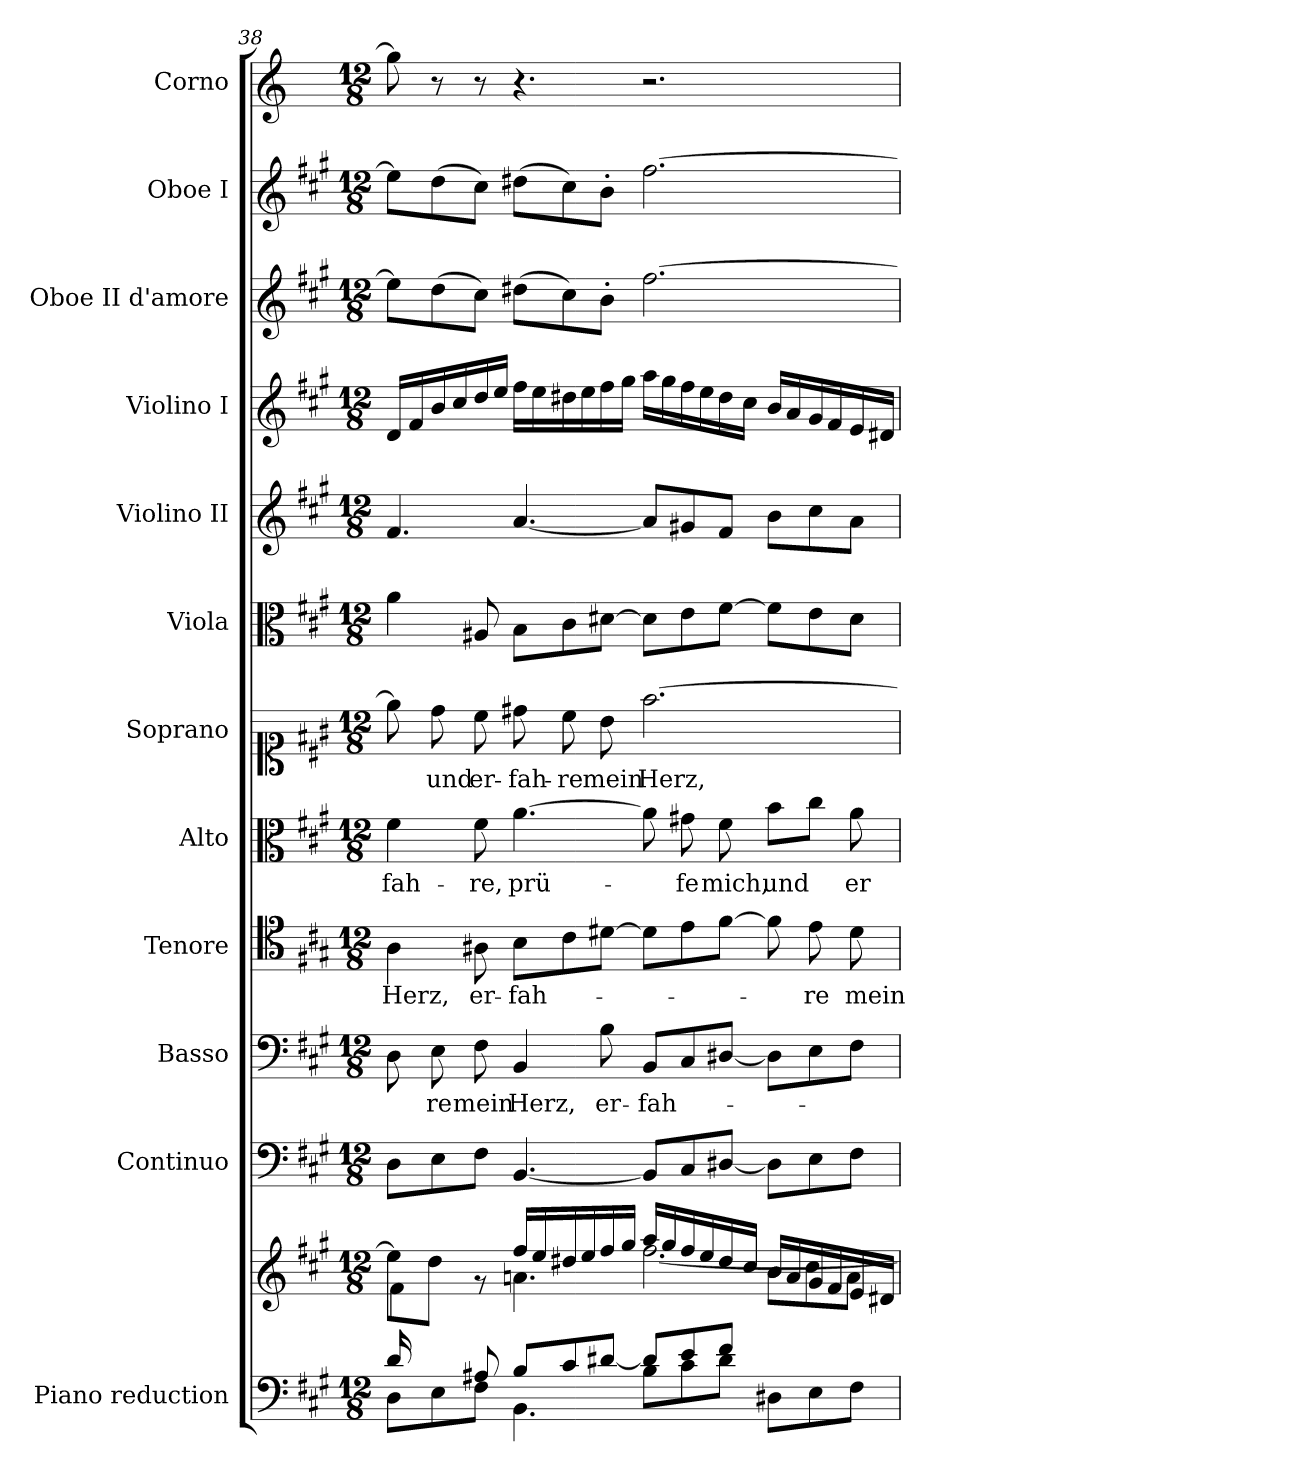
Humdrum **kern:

**kern	**kern	**kern	**kern	**text	**kern	**text	**kern	**text	**kern	**text	**kern	**kern	**kern	**kern	**kern	**kern
*part12	*part12	*part11	*part10	*part10	*part9	*part9	*part8	*part8	*part7	*part7	*part6	*part5	*part4	*part3	*part2	*part1
*staff13	*staff12	*staff11	*staff10	*staff10	*staff9	*staff9	*staff8	*staff8	*staff7	*staff7	*staff6	*staff5	*staff4	*staff3	*staff2	*staff1
*I"Piano reduction	*	*I"Continuo	*I"Basso	*	*I"Tenore	*	*I"Alto	*	*I"Soprano	*	*I"Viola	*I"Violino II	*I"Violino I	*I"Oboe II d'amore	*I"Oboe I	*I"Corno
*I'Pno	*	*	*	*	*	*	*	*	*	*	*I'Vla	*I'Vln	*I'Vln	*I'Ob	*I'Ob	*
*clefF4	*clefG2	*clefF4	*clefF4	*	*clefC4	*	*clefC3	*	*clefC1	*	*clefC3	*clefG2	*clefG2	*clefG2	*clefG2	*clefG2
*	*	*	*	*	*	*	*	*	*	*	*	*	*	*	*	*ITrd2c3
*k[f#c#g#]	*k[f#c#g#]	*k[f#c#g#]	*k[f#c#g#]	*	*k[f#c#g#]	*	*k[f#c#g#]	*	*k[f#c#g#]	*	*k[f#c#g#]	*k[f#c#g#]	*k[f#c#g#]	*k[f#c#g#]	*k[f#c#g#]	*k[f#c#g#]
*M12/8	*M12/8	*M12/8	*M12/8	*	*M12/8	*	*M12/8	*	*M12/8	*	*M12/8	*M12/8	*M12/8	*M12/8	*M12/8	*M12/8
=38	=38	=38	=38	=38	=38	=38	=38	=38	=38	=38	=38	=38	=38	=38	=38	=38
*^	*^	*	*	*	*	*	*	*	*	*	*	*	*	*	*	*
*	*^	*	*^	*	*	*	*	*	*	*	*	*	*	*	*	*	*	*
!	!	!	!	!	!	!	!	!	!	!LO:LY:b	!	!LO:LY:b	!	!	!	!	!	!	!	!
16d/LL	4ryy	8D\L	16ryy	8ee\L]	4f#\	8D\L	8D\	.	4A\	Herz,	4f#\	-fah-	8ee\]	.	4a\	4.f#/	16d/LL	8ee\L]	8ee\L]	8ee\]
1ryy	.	.	16f#/	.	.	.	.	.	.	.	.	.	.	.	.	.	16f#/	.	.	.
!	!	!	!	!	!	!	!	!LO:LY:b	!	!	!	!	!	!LO:LY:b	!	!	!	!	!	!
.	.	8E\	16b/	8dd\J	.	8E\	8E\	-re	.	.	.	.	8dd\	und	.	.	16b/	(>8dd\	(>8dd\	8r
.	.	.	16cc#/	.	.	.	.	.	.	.	.	.	.	.	.	.	16cc#/	.	.	.
!	!	!	!	!	!	!	!	!LO:LY:b	!	!LO:LY:b	!	!LO:LY:b	!	!LO:LY:b	!	!	!	!	!	!
.	8A#X/	8F#\J	16dd/	8r	2..ryy	8F#\J	8F#\	mein	8A#X\	er-	8f#\	-re,	8cc#\	er-	8A#X/	.	16dd/	8cc#\J)	8cc#\J)	8r
.	.	.	16ee/JJ	.	.	.	.	.	.	.	.	.	.	.	.	.	16ee/JJ	.	.	.
!	!	!	!	!	!	!	!	!LO:LY:b	!	!LO:LY:b	!	!LO:LY:b	!	!LO:LY:b	!	!	!	!	!	!
.	8B/L	4.BB\	16ff#/LL	4.an\	.	[4.BB/	4BB/	Herz,	8B\L	-fah-	[4.a\	prü-	8dd#X\	-fah-	8B\L	[4.a/	16ff#\LL	(>8dd#X\L	(>8dd#X\L	4.r
.	.	.	16ee/	.	.	.	.	.	.	.	.	.	.	.	.	.	16ee\	.	.	.
!	!	!	!	!	!	!	!	!	!	!	!	!	!	!LO:LY:b	!	!	!	!	!	!
.	8c#/	.	16dd#X/	.	.	.	.	.	8c#\	.	.	.	8cc#\	-re	8c#\	.	16dd#X\	8cc#\)	8cc#\)	.
.	.	.	16ee/	.	.	.	.	.	.	.	.	.	.	.	.	.	16ee\	.	.	.
!	!	!	!	!	!	!	!	!LO:LY:b	!	!	!	!	!	!LO:LY:b	!	!	!	!	!	!
.	[8d#X/J	.	16ff#/	.	.	.	8B\	er-	[8d#X\J	.	.	.	8b\	mein	[8d#X\J	.	16ff#\	8b'\J	8b'\J	.
.	.	.	16gg#/JJ	.	.	.	.	.	.	.	.	.	.	.	.	.	16gg#\JJ	.	.	.
!	!	!	!	!	!	!	!	!LO:LY:b	!	!	!	!	!	!LO:LY:b	!	!	!	!	!	!
.	8d#/L]	8B\L	16aa/LL	[2.ff#\	.	8BB/L]	8BB/L	-fah-	8d#\L]	.	8a\]	.	[2.ff#\	Herz,	8d#\L]	8a/L]	16aa\LL	[2.ff#\	[2.ff#\	2.r
.	.	.	16gg#/	.	.	.	.	.	.	.	.	.	.	.	.	.	16gg#\	.	.	.
!	!	!	!	!	!	!	!	!	!	!	!	!LO:LY:b	!	!	!	!	!	!	!	!
.	8e/	8c#\	16ff#/	.	.	8C#/	8C#/	.	8e\	.	8g#X\	-fe	.	.	8e\	8g#X/	16ff#\	.	.	.
.	.	.	16ee/	.	.	.	.	.	.	.	.	.	.	.	.	.	16ee\	.	.	.
!	!	!	!	!	!	!	!	!	!	!	!	!LO:LY:b	!	!	!	!	!	!	!	!
.	8f#/J	8d#\J	16dd#/	.	.	[8D#X/J	[8D#X/J	.	[8f#\J	.	8f#\	mich,	.	.	[8f#\J	8f#/J	16dd#\	.	.	.
4..ryy	.	.	16cc#/JJ	.	.	.	.	.	.	.	.	.	.	.	.	.	16cc#\JJ	.	.	.
!	!	!	!	!	!	!	!	!	!	!	!	!LO:LY:b	!	!	!	!	!	!	!	!
.	4.ryy	8D#X\L	16b/LL	.	8b\L	8D#\L]	8D#\L]	.	8f#\]	.	8b\L	und	.	.	8f#\L]	8b\L	16b/LL	.	.	.
.	.	.	16a/	.	.	.	.	.	.	.	.	.	.	.	.	.	16a/	.	.	.
!	!	!	!	!	!	!	!	!	!	!LO:LY:b	!	!	!	!	!	!	!	!	!	!
.	.	8E\	16g#/	.	8cc#\	8E\	8E\	.	8e\	-re	8cc#\J	.	.	.	8e\	8cc#\	16g#/	.	.	.
.	.	.	16f#/	.	.	.	.	.	.	.	.	.	.	.	.	.	16f#/	.	.	.
!	!	!	!	!	!	!	!	!	!	!LO:LY:b	!	!LO:LY:b	!	!	!	!	!	!	!	!
.	.	8F#\J	16e/	.	8a\J	8F#\J	8F#\J	.	8d#\	mein	8a\	er-	.	.	8d#\J	8a\J	16e/	.	.	.
.	.	.	16d#X/JJ	.	.	.	.	.	.	.	.	.	.	.	.	.	16d#X/JJ	.	.	.
*v	*v	*v	*	*	*	*	*	*	*	*	*	*	*	*	*	*	*	*	*	*
*	*v	*v	*v	*	*	*	*	*	*	*	*	*	*	*	*	*	*	*
=	=	=	=	=	=	=	=	=	=	=	=	=	=	=	=	=
*-	*-	*-	*-	*-	*-	*-	*-	*-	*-	*-	*-	*-	*-	*-	*-	*-
